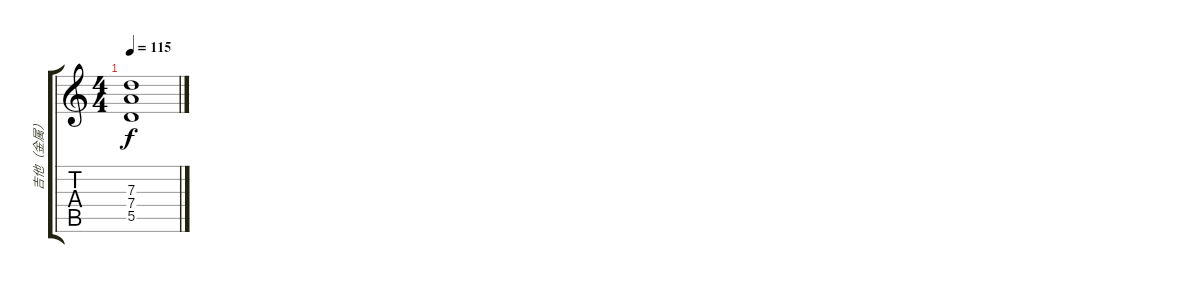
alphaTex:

\track ("吉他（金属）" "吉他（金属）") {instrument distortionguitar}
\staff {score tabs}
\tuning (E4 B3 G3 D3 A2 E2) {hide}
\ts (4 4)
\tempo 115
\clef g2
\ks c
(7.3{t} 7.4{t} 5.5{t}).1{dy f}
